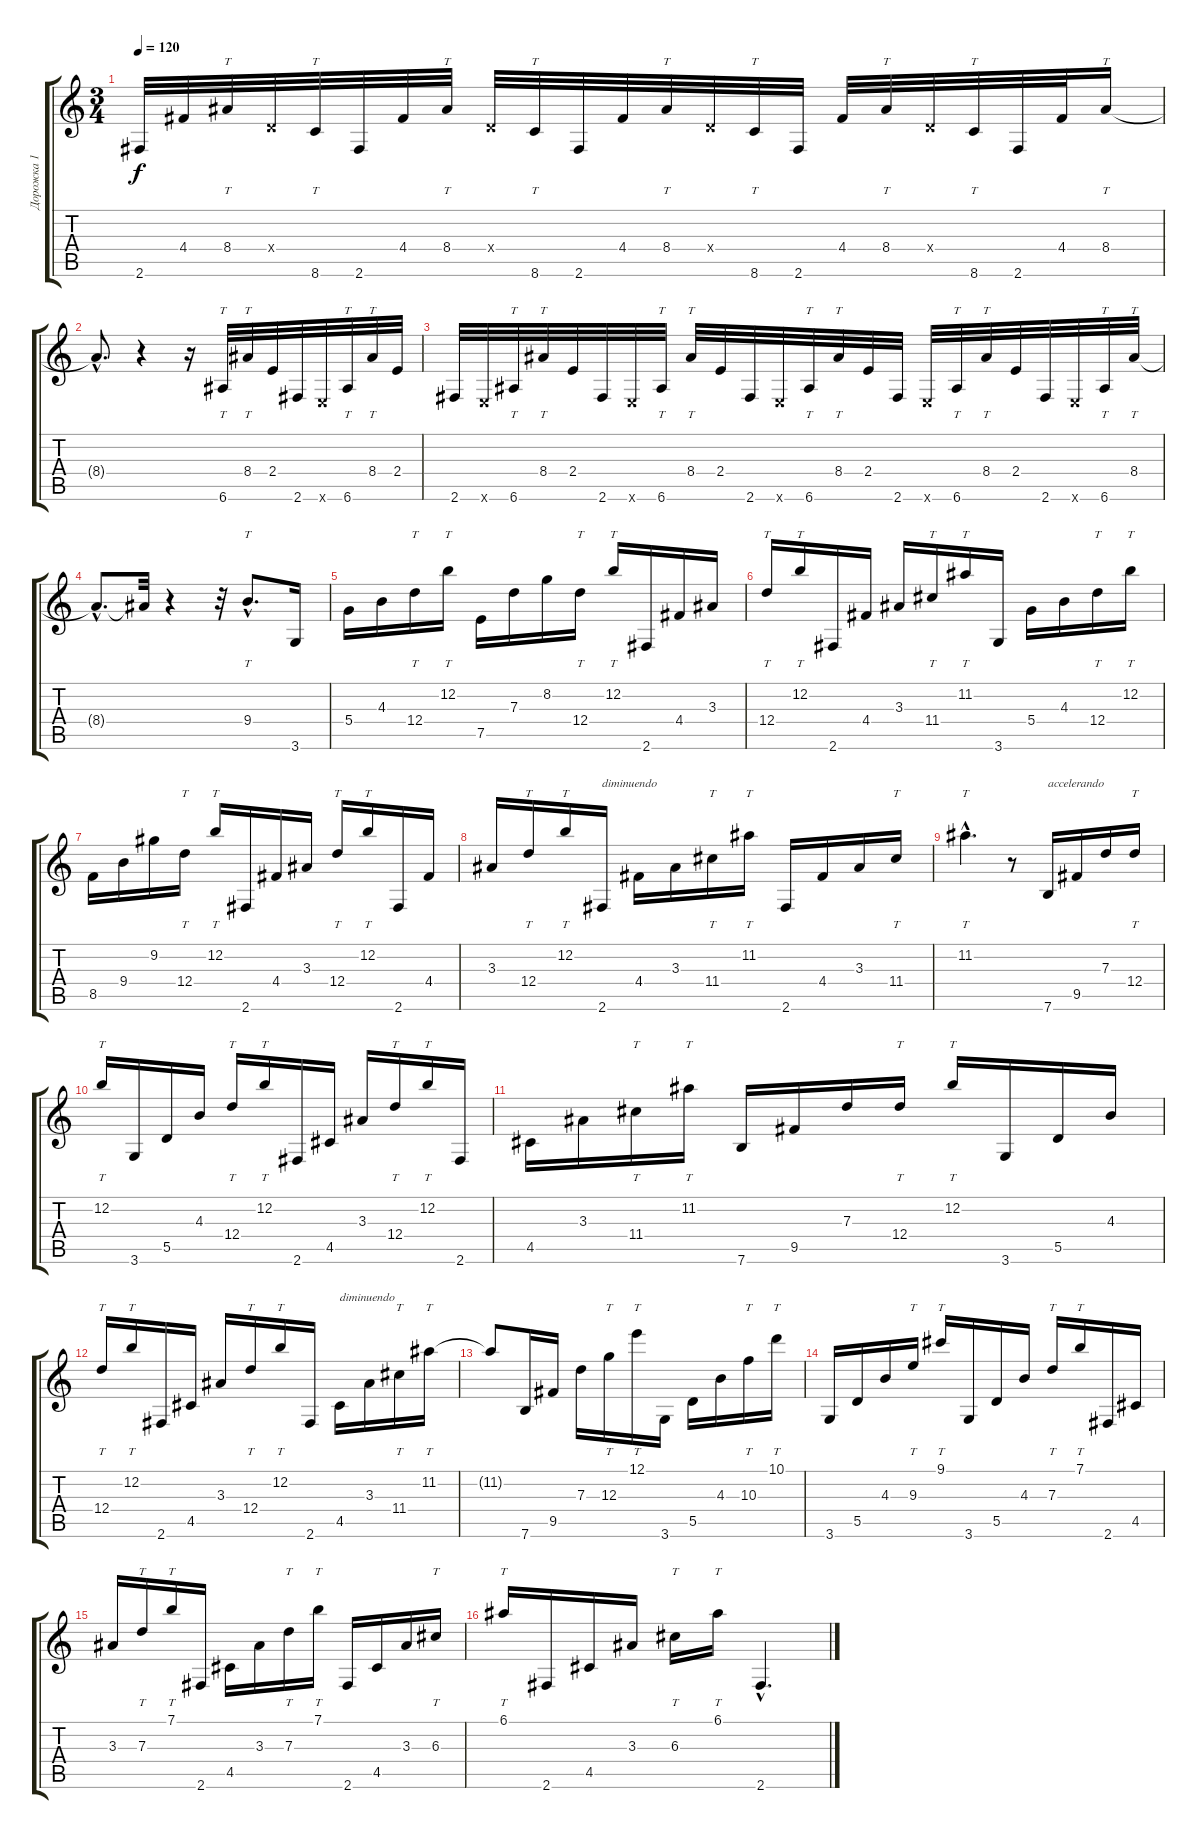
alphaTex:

\track ("Дорожка 1" "Дорожка 1") {instrument acousticguitarnylon}
\staff {score tabs}
\tuning (E4 B3 G3 D3 A2 E2) {hide}
\ts (3 4)
\tempo 120
\clef g2
\ks c
2.6.32{dy f} 4.4.32 8.4.32{tt} 0.4{x}.32 8.6.32{tt} 2.6.32 4.4.32 8.4.32{tt} 0.4{x}.32 8.6.32{tt} 2.6.32 4.4.32 8.4.32{tt} 0.4{x}.32 8.6.32{tt} 2.6.32 4.4.32 8.4.32{tt} 0.4{x}.32 8.6.32{tt} 2.6.32 4.4.32 8.4.16{tt} |
8.4{hac t}.8{d} r.4 r.16 6.6.32{tt} 8.4.32{tt} 2.4.32 2.6.32 0.6{x}.32 6.6.32{tt} 8.4.32{tt} 2.4.32 |
2.6.32 0.6{x}.32 6.6.32{tt} 8.4.32{tt} 2.4.32 2.6.32 0.6{x}.32 6.6.32{tt} 8.4.32{tt} 2.4.32 2.6.32 0.6{x}.32 6.6.32{tt} 8.4.32{tt} 2.4.32 2.6.32 0.6{x}.32 6.6.32{tt} 8.4.32{tt} 2.4.32 2.6.32 0.6{x}.32 6.6.32{tt} 8.4.32{tt} |
8.4{hac t}.8{d} 8.4{t}.32 r.4 r.32 9.4{hac}.8{tt d} 3.6.16 |
5.4.16 4.3.16 12.4.16{tt} 12.2.16{tt} 7.5.16 7.3.16 8.2.16 12.4.16{tt} 12.2.16{tt} 2.6.16 4.4.16 3.3.16 |
12.4.16{tt} 12.2.16{tt} 2.6.16 4.4.16 3.3.16 11.4.16{tt} 11.2.16{tt} 3.6.16 5.4.16 4.3.16 12.4.16{tt} 12.2.16{tt} |
8.5.16 9.4.16 9.2.16 12.4.16{tt} 12.2.16{tt} 2.6.16 4.4.16 3.3.16 12.4.16{tt} 12.2.16{tt} 2.6.16 4.4.16 |
3.3.16 12.4.16{tt} 12.2.16{tt} 2.6.16{txt "diminuendo"} 4.4.16 3.3.16 11.4.16{tt} 11.2.16{tt} 2.6.16 4.4.16 3.3.16 11.4.16{tt} |
11.2{hac}.4{tt d} r.8 7.6.16{txt "accelerando"} 9.5.16 7.3.16 12.4.16{tt} |
12.2.16{tt} 3.6.16 5.5.16 4.3.16 12.4.16{tt} 12.2.16{tt} 2.6.16 4.5.16 3.3.16 12.4.16{tt} 12.2.16{tt} 2.6.16 |
4.5.16 3.3.16 11.4.16{tt} 11.2.16{tt} 7.6.16 9.5.16 7.3.16 12.4.16{tt} 12.2.16{tt} 3.6.16 5.5.16 4.3.16 |
12.4.16{tt} 12.2.16{tt} 2.6.16 4.5.16 3.3.16 12.4.16{tt} 12.2.16{tt} 2.6.16 4.5.16{txt "diminuendo"} 3.3.16 11.4.16{tt} 11.2.16{tt} |
11.2{t}.8 7.6.16 9.5.16 7.3.16 12.3.16{tt} 12.1.16{tt} 3.6.16 5.5.16 4.3.16 10.3.16{tt} 10.1.16{tt} |
3.6.16 5.5.16 4.3.16 9.3.16{tt} 9.1.16{tt} 3.6.16 5.5.16 4.3.16 7.3.16{tt} 7.1.16{tt} 2.6.16 4.5.16 |
3.3.16 7.3.16{tt} 7.1.16{tt} 2.6.16 4.5.16 3.3.16 7.3.16{tt} 7.1.16{tt} 2.6.16 4.5.16 3.3.16 6.3.16{tt} |
6.1.16{tt} 2.6.16 4.5.16 3.3.16 6.3.16{tt} 6.1.16{tt} 2.6{hac}.4{d}
